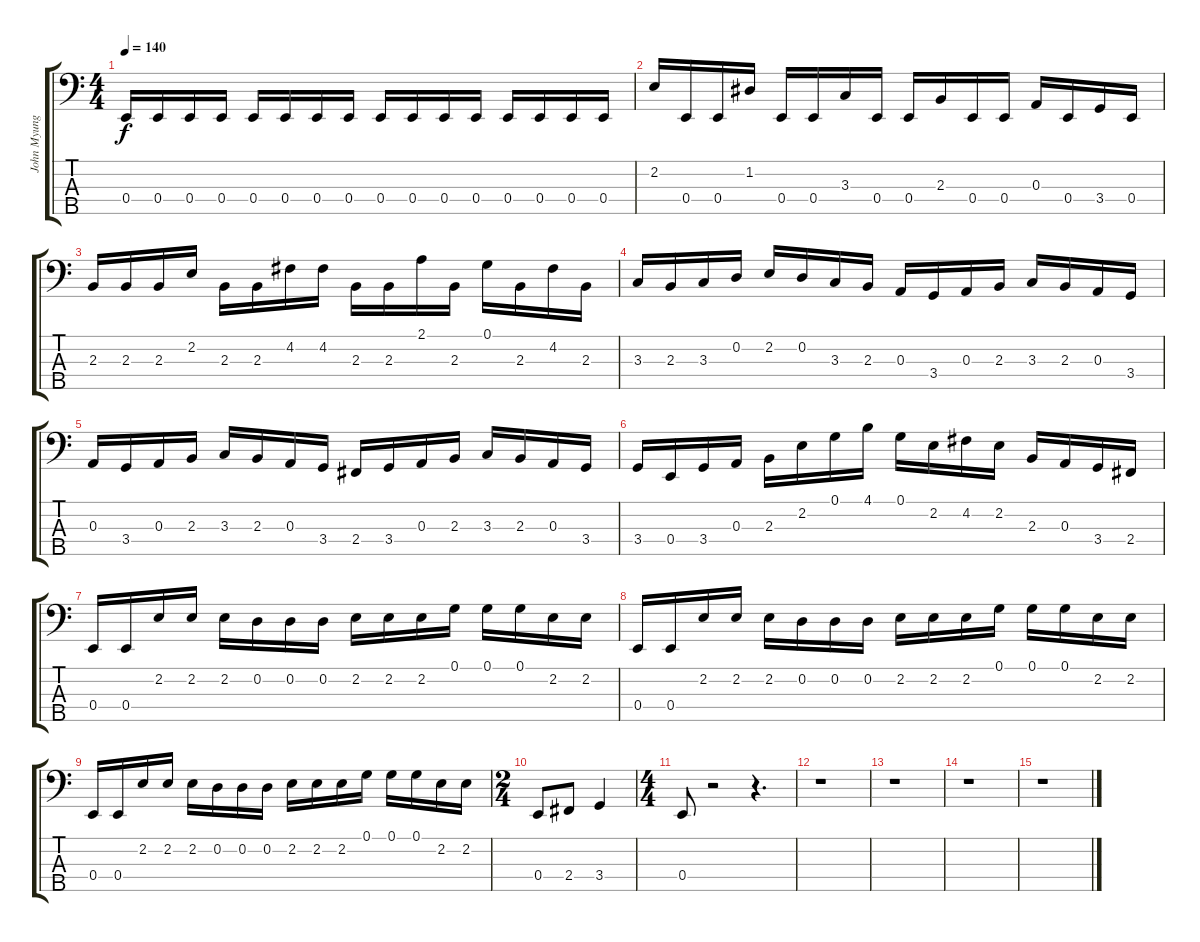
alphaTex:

\track ("John Myung" "John Myung") {instrument electricbassfinger}
\staff {score tabs}
\tuning (G2 D2 A1 E1 B0) {hide}
\ts (4 4)
\tempo 140
\clef f4
\ks c
0.4.16{dy f} 0.4.16 0.4.16 0.4.16 0.4.16 0.4.16 0.4.16 0.4.16 0.4.16 0.4.16 0.4.16 0.4.16 0.4.16 0.4.16 0.4.16 0.4.16 |
2.2.16 0.4.16 0.4.16 1.2.16 0.4.16 0.4.16 3.3.16 0.4.16 0.4.16 2.3.16 0.4.16 0.4.16 0.3.16 0.4.16 3.4.16 0.4.16 |
2.3.16 2.3.16 2.3.16 2.2.16 2.3.16 2.3.16 4.2.16 4.2.16 2.3.16 2.3.16 2.1.16 2.3.16 0.1.16 2.3.16 4.2.16 2.3.16 |
3.3.16 2.3.16 3.3.16 0.2.16 2.2.16 0.2.16 3.3.16 2.3.16 0.3.16 3.4.16 0.3.16 2.3.16 3.3.16 2.3.16 0.3.16 3.4.16 |
0.3.16 3.4.16 0.3.16 2.3.16 3.3.16 2.3.16 0.3.16 3.4.16 2.4.16 3.4.16 0.3.16 2.3.16 3.3.16 2.3.16 0.3.16 3.4.16 |
3.4.16 0.4.16 3.4.16 0.3.16 2.3.16 2.2.16 0.1.16 4.1.16 0.1.16 2.2.16 4.2.16 2.2.16 2.3.16 0.3.16 3.4.16 2.4.16 |
0.4.16 0.4.16 2.2.16 2.2.16 2.2.16 0.2.16 0.2.16 0.2.16 2.2.16 2.2.16 2.2.16 0.1.16 0.1.16 0.1.16 2.2.16 2.2.16 |
0.4.16 0.4.16 2.2.16 2.2.16 2.2.16 0.2.16 0.2.16 0.2.16 2.2.16 2.2.16 2.2.16 0.1.16 0.1.16 0.1.16 2.2.16 2.2.16 |
0.4.16 0.4.16 2.2.16 2.2.16 2.2.16 0.2.16 0.2.16 0.2.16 2.2.16 2.2.16 2.2.16 0.1.16 0.1.16 0.1.16 2.2.16 2.2.16 |
\ts (2 4)
0.4.8 2.4.8 3.4.4 |
\ts (4 4)
0.4.8 r.2 r.4{d} |
r.1 |
r.1 |
r.1 |
r.1
